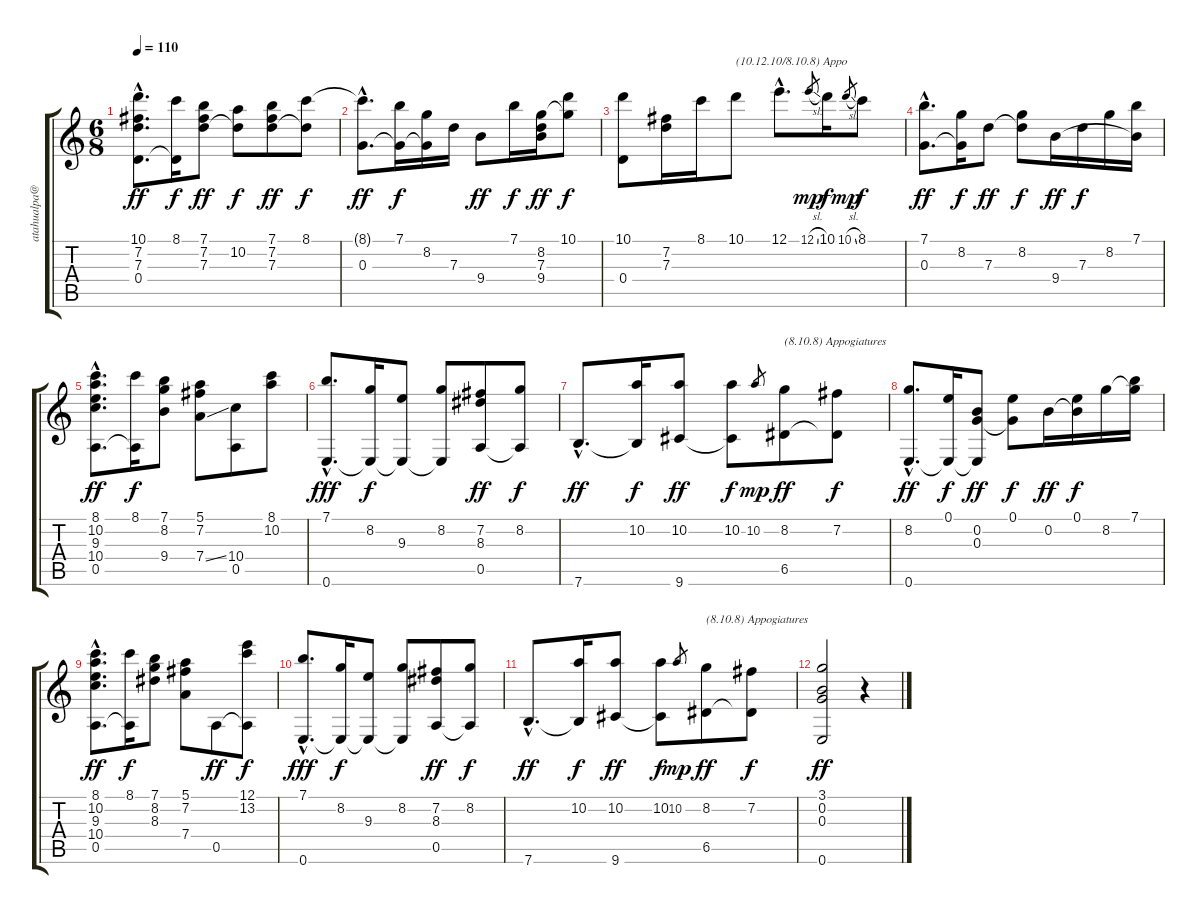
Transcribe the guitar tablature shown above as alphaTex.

\track ("" "atahualpa@") {instrument acousticguitarnylon}
\staff {score tabs}
\tuning (E4 B3 G3 D3 A2 E2) {hide}
\ts (6 8)
\tempo 110
\clef g2
\ks c
(10.1{hac} 7.2{hac} 7.3{hac} 0.4{hac}).8{d dy ff} (8.1 0.4{t}).16{dy f} (7.1 7.2 7.3).8{dy ff} (10.2 7.3{t}).8{dy f} (7.1 7.2 7.3).8{dy ff} (8.1 7.3{t}).8{dy f} |
(8.1{hac t} 0.3{hac}).8{d dy ff} (7.1 0.3{t}).16{dy f} (8.2 0.3{t}).16 7.3.16 9.4.8{dy ff} 7.1.16{dy f} (8.2 7.3 9.4).16{dy ff} (10.1 8.2{t}).8{dy f} |
(10.1 0.4).8 (7.2 7.3).16 8.1.16 10.1.8{txt "(10.12.10/8.10.8) Appo"} 12.1{hac}.8{d} 12.1{sl}.8{gr dy mp} 10.1.16{dy f} 10.1{sl}.8{gr dy mp} 8.1.8{dy f} |
(7.1{hac} 0.3{hac}).8{d dy ff} (8.2 0.3{t}).16{dy f} 7.3.8{dy ff} (8.2 7.3{t}).8{dy f} 9.4.16{dy ff} 7.3.16{dy f} 8.2.16 (7.1 9.4{t}).16 |
(8.1{hac} 10.2{hac} 9.3{hac} 10.4{hac} 0.5{hac}).8{d dy ff} (8.1 0.5{t}).16{dy f} (7.1 8.2 9.4).8 (5.1 7.2 7.4{ss}).8 (10.4 0.5).8 (8.1 10.2).8 |
(7.1{hac} 0.6{hac}).8{d dy fff} (8.2 0.6{t}).16{dy f} (9.3 0.6{t}).8 (8.2 0.6{t}).8 (7.2 8.3 0.5).8{dy ff} (8.2 0.5{t}).8{dy f} |
7.6{hac}.8{d dy ff} (10.2 7.6{t}).16{dy f} (10.2 9.6).8{dy ff} (10.2 9.6{t}).8{dy f} 10.2.8{gr dy mp} (8.2 6.5).8{txt "(8.10.8) Appogiatures" dy ff} (7.2 6.5{t}).8{dy f} |
(8.2{hac} 0.6{hac}).8{d dy ff} (0.1 0.6{t}).16{dy f} (0.2 0.3 0.6{t}).8{dy ff} (0.1 0.3{t}).8{dy f} 0.2.16{dy ff} (0.1 0.2{t}).16{dy f} 8.2.16 (7.1 8.2{t}).16 |
(8.1{hac} 10.2{hac} 9.3{hac} 10.4{hac} 0.5{hac}).8{d dy ff} (8.1 0.5{t}).16{dy f} (7.1 8.2 8.3).8 (5.1 7.2 7.4).8 0.5.8{dy ff} (12.1 13.2 0.5{t}).8{dy f} |
(7.1{hac} 0.6{hac}).8{d dy fff} (8.2 0.6{t}).16{dy f} (9.3 0.6{t}).8 (8.2 0.6{t}).8 (7.2 8.3 0.5).8{dy ff} (8.2 0.5{t}).8{dy f} |
7.6{hac}.8{d dy ff} (10.2 7.6{t}).16{dy f} (10.2 9.6).8{dy ff} (10.2 9.6{t}).8{dy f} 10.2.8{gr dy mp} (8.2 6.5).8{txt "(8.10.8) Appogiatures" dy ff} (7.2 6.5{t}).8{dy f} |
(3.1 0.2 0.3 0.6).2{dy ff} r.4
